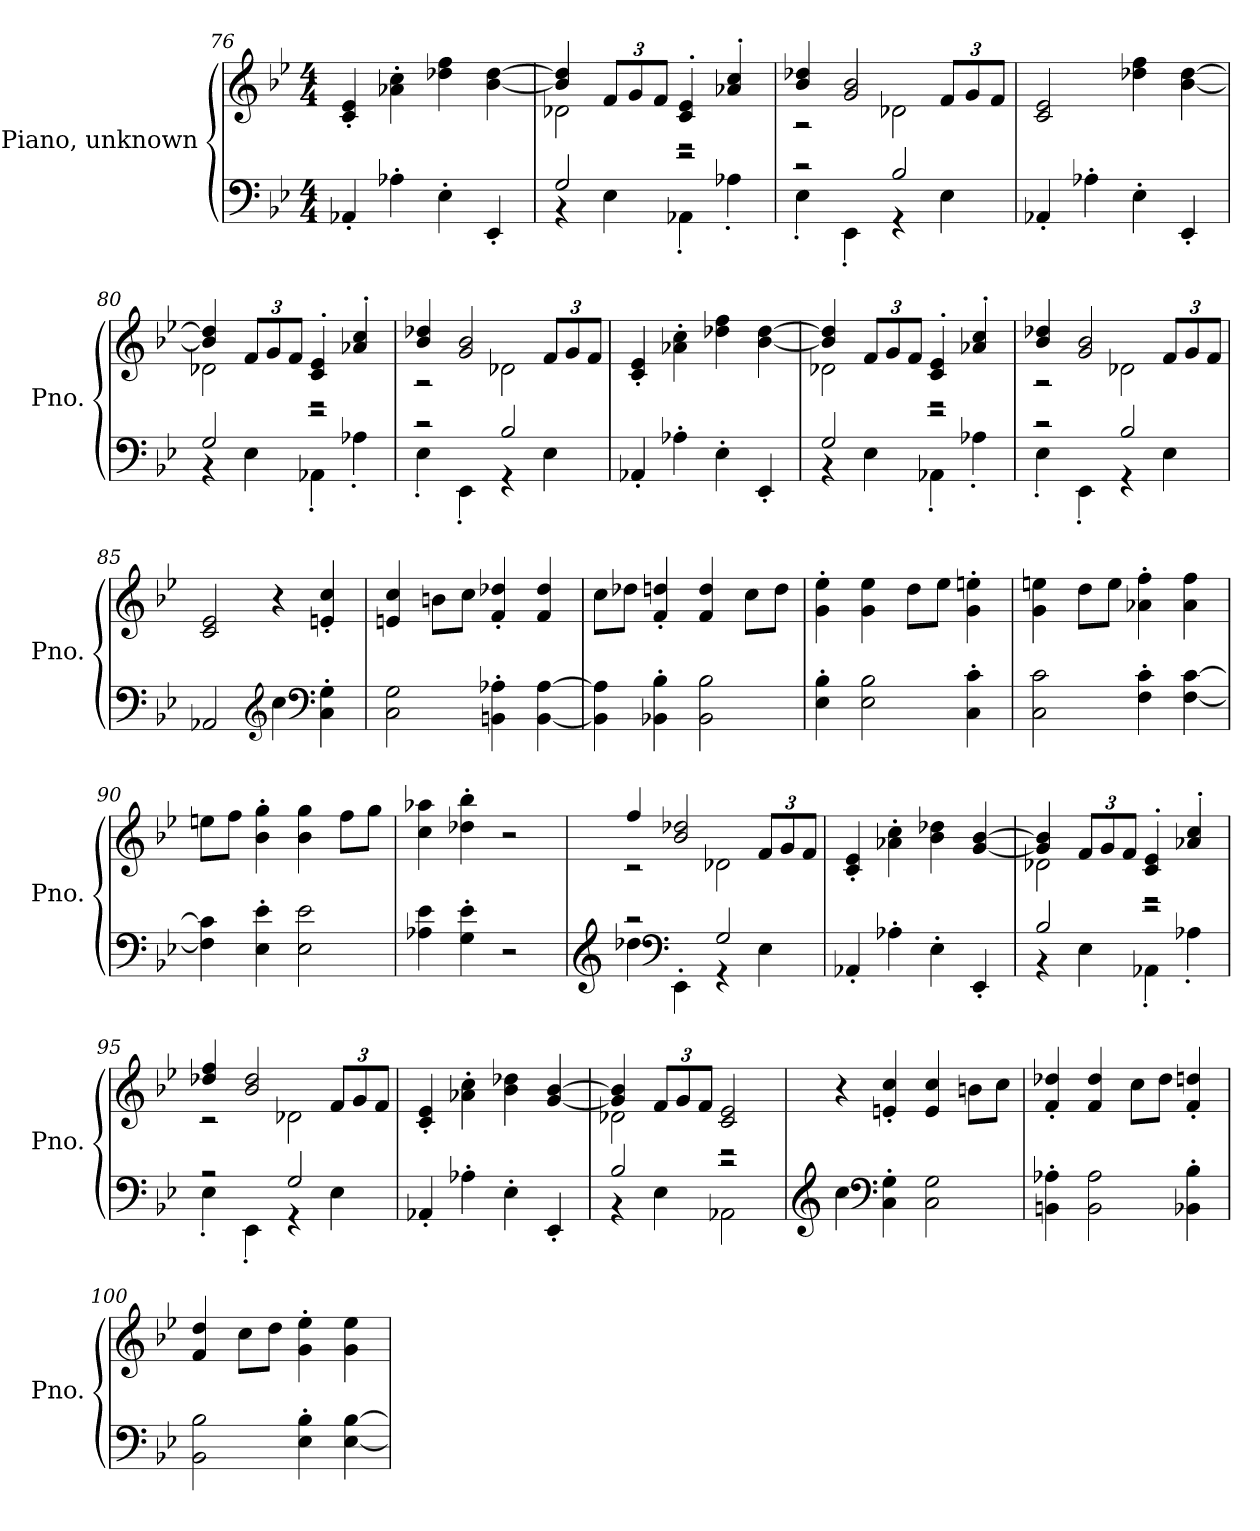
**kern	**kern
*part1	*part1
*staff2	*staff1
*I"Piano, unknown	*
*I'Pno.	*
!!LO:LB:g=z
*clefF4	*clefG2
*k[b-e-]	*k[b-e-]
*M4/4	*M4/4
=76	=76
4AA-X'/	4c/' 4e-/'
4A-X'\	4a-X\' 4cc\'
4E-'\	4dd-X\ 4ff\
4EE-'/	[4b-\ [4dd-\
=77	=77
*^	*^
2G/	4r	4b-/] 4dd-/]	2d-X\
*	*	*Xbrackettup	*
.	4E-\	12f/L	.
.	.	12g/	.
.	.	12f/J	.
2r	4AA-X'\	4c/' 4e-/'	2r
.	4A-X'\	4a-X/' 4cc/'	.
=78	=78	=78	=78
2r	4E-'\	4b-/ 4dd-X/	2r
.	4EE-'\	2g/ 2b-/	.
2B-/	4r	.	2d-X\
.	4E-\	12f/L	.
.	.	12g/	.
.	.	12f/J	.
*v	*v	*	*
*	*v	*v
=79	=79
4AA-X'/	2c/ 2e-/
4A-X'\	.
4E-'\	4dd-X\ 4ff\
4EE-'/	[4b-\ [4dd-\
=80	=80
*^	*^
2G/	4r	4b-/] 4dd-/]	2d-X\
.	4E-\	12f/L	.
.	.	12g/	.
.	.	12f/J	.
2r	4AA-X'\	4c/' 4e-/'	2r
.	4A-X'\	4a-X/' 4cc/'	.
=81	=81	=81	=81
2r	4E-'\	4b-/ 4dd-X/	2r
.	4EE-'\	2g/ 2b-/	.
2B-/	4r	.	2d-X\
.	4E-\	12f/L	.
.	.	12g/	.
.	.	12f/J	.
*v	*v	*	*
*	*v	*v
!!LO:LB:g=z
=82	=82
4AA-X'/	4c/' 4e-/'
4A-X'\	4a-X\' 4cc\'
4E-'\	4dd-X\ 4ff\
4EE-'/	[4b-\ [4dd-\
=83	=83
*^	*^
2G/	4r	4b-/] 4dd-/]	2d-X\
.	4E-\	12f/L	.
.	.	12g/	.
.	.	12f/J	.
2r	4AA-X'\	4c/' 4e-/'	2r
.	4A-X'\	4a-X/' 4cc/'	.
=84	=84	=84	=84
2r	4E-'\	4b-/ 4dd-X/	2r
.	4EE-'\	2g/ 2b-/	.
2B-/	4r	.	2d-X\
.	4E-\	12f/L	.
.	.	12g/	.
.	.	12f/J	.
*v	*v	*	*
*	*v	*v
=85	=85
2AA-X/	2c/ 2e-/
*clefG2	*
4cc\	4r
*clefF4	*
4C\' 4G\'	4en/' 4cc/'
=86	=86
2C\ 2G\	4en/ 4cc/
.	8bn\L
.	8cc\J
4BBn\' 4A-X\'	4f/' 4dd-X/'
[4BB\ [4A-\	4f/ 4dd-/
!!LO:LB:g=z
=87	=87
4BB\] 4A-\]	8cc\L
.	8dd-X\J
4BB-X\' 4B-\'	4f/' 4ddn/'
2BB-\ 2B-\	4f/ 4dd/
.	8cc\L
.	8dd\J
=88	=88
4E-\' 4B-\'	4g\' 4ee-\'
2E-\ 2B-\	4g\ 4ee-\
.	8dd\L
.	8ee-\J
4C\' 4c\'	4g\' 4een\'
=89	=89
2C\ 2c\	4g\ 4een\
.	8dd\L
.	8ee\J
4F\' 4c\'	4a-X\' 4ff\'
[4F\ [4c\	4a-\ 4ff\
=90	=90
4F\] 4c\]	8een\L
.	8ff\J
4E-\' 4e-\'	4b-\' 4gg\'
2E-\ 2e-\	4b-\ 4gg\
.	8ff\L
.	8gg\J
=91	=91
4A-X\ 4e-\	4cc\ 4aa-X\
4G\' 4e-\'	4dd-X\' 4bb-\'
2r	2r
=92	=92
*clefG2	*
*^	*^
2r	4dd-X\	4ff/	2r
*clefF4	*	*	*
.	4EE-'\	2b-/ 2dd-X/	.
2G/	4r	.	2d-X\
.	4E-\	12f/L	.
.	.	12g/	.
.	.	12f/J	.
*v	*v	*	*
*	*v	*v
!!LO:PB:g=z
=93	=93
4AA-X'/	4c/' 4e-/'
4A-X'\	4a-X\' 4cc\'
4E-'\	4b-\ 4dd-X\
4EE-'/	[4g/ [4b-/
=94	=94
*^	*^
2B-/	4r	4g/] 4b-/]	2d-X\
.	4E-\	12f/L	.
.	.	12g/	.
.	.	12f/J	.
2r	4AA-X'\	4c/' 4e-/'	2r
.	4A-X'\	4a-X/' 4cc/'	.
=95	=95	=95	=95
2r	4E-'\	4dd-X/ 4ff/	2r
.	4EE-'\	2b-/ 2dd-/	.
2G/	4r	.	2d-X\
.	4E-\	12f/L	.
.	.	12g/	.
.	.	12f/J	.
*v	*v	*	*
*	*v	*v
=96	=96
4AA-X'/	4c/' 4e-/'
4A-X'\	4a-X\' 4cc\'
4E-'\	4b-\ 4dd-X\
4EE-'/	[4g/ [4b-/
=97	=97
*^	*^
2B-/	4r	4g/] 4b-/]	2d-X\
.	4E-\	12f/L	.
.	.	12g/	.
.	.	12f/J	.
2r	2AA-X\	2c/ 2e-/	2r
*v	*v	*	*
*	*v	*v
!!LO:LB:g=z
=98	=98
*clefG2	*
4cc\	4r
*clefF4	*
4C\' 4G\'	4en/' 4cc/'
2C\ 2G\	4e/ 4cc/
.	8bn\L
.	8cc\J
=99	=99
4BBn\' 4A-X\'	4f/' 4dd-X/'
2BB\ 2A-\	4f/ 4dd-/
.	8cc\L
.	8dd-\J
4BB-X\' 4B-\'	4f/' 4ddn/'
=100	=100
2BB-\ 2B-\	4f/ 4dd/
.	8cc\L
.	8dd\J
4E-\' 4B-\'	4g\' 4ee-\'
[4E-\ [4B-\	4g\ 4ee-\
=	=
*-	*-
